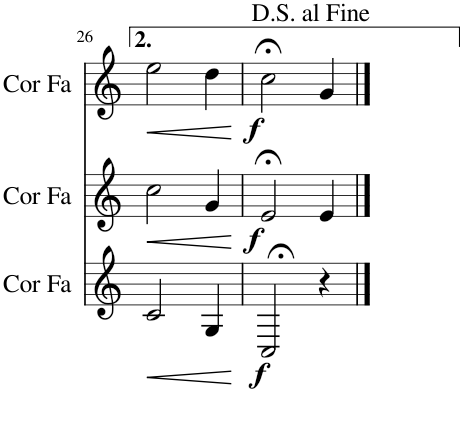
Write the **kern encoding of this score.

**kern	**dynam	**kern	**dynam	**kern	**dynam
*part3	*part3	*part2	*part2	*part1	*part1
*staff3	*staff3	*staff2	*staff2	*staff1	*staff1
*I"Cor en Fa	*	*I"Cor en Fa	*	*I"Cor en Fa	*
*I'Cor Fa	*	*I'Cor Fa	*	*I'Cor Fa	*
!!LO:PB:g=z
*clefG2	*	*clefG2	*	*clefG2	*
*Trd4c7	*	*Trd4c7	*	*Trd4c7	*
*k[]	*	*k[]	*	*k[]	*
*M3/4	*	*M3/4	*	*M3/4	*
=26	=26	=26	=26	=26	=26
!	!LO:HP:b	!	!LO:HP:b	!	!LO:HP:b
2c/	<	2cc\	<	2ee\	<
4G/	.	4g/	.	4dd\	.
.	[	.	[	.	[
=27	=27	=27	=27	=27	=27
!	!LO:DY:b	!	!LO:DY:b	!	!LO:DY:b
2C;</	f	2e;</	f	2cc;<\	f
4r	.	4e/	.	4g/	.
==	==	==	==	==	==
*-	*-	*-	*-	*-	*-
